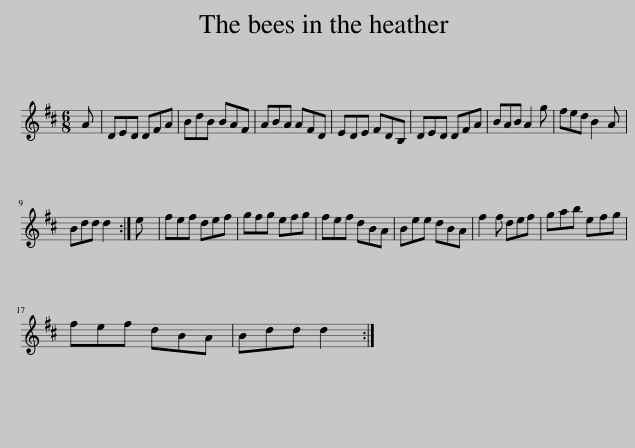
X:1
L:1/8
M:6/8
I:linebreak $
K:D
V:1 treble
V:1
 A | DED DFA | BdB BAF | ABA AFD | EDE FDB, | %5
 DED DFA | BAB A2 g | fed B2 A |$ Bdd d2 :| e | %10
 fef def | gfg efg | fef dBA | Bee dBA | f2 f def | %15
 gab efg |$ fef dBA | Bdd d2 :| %18
